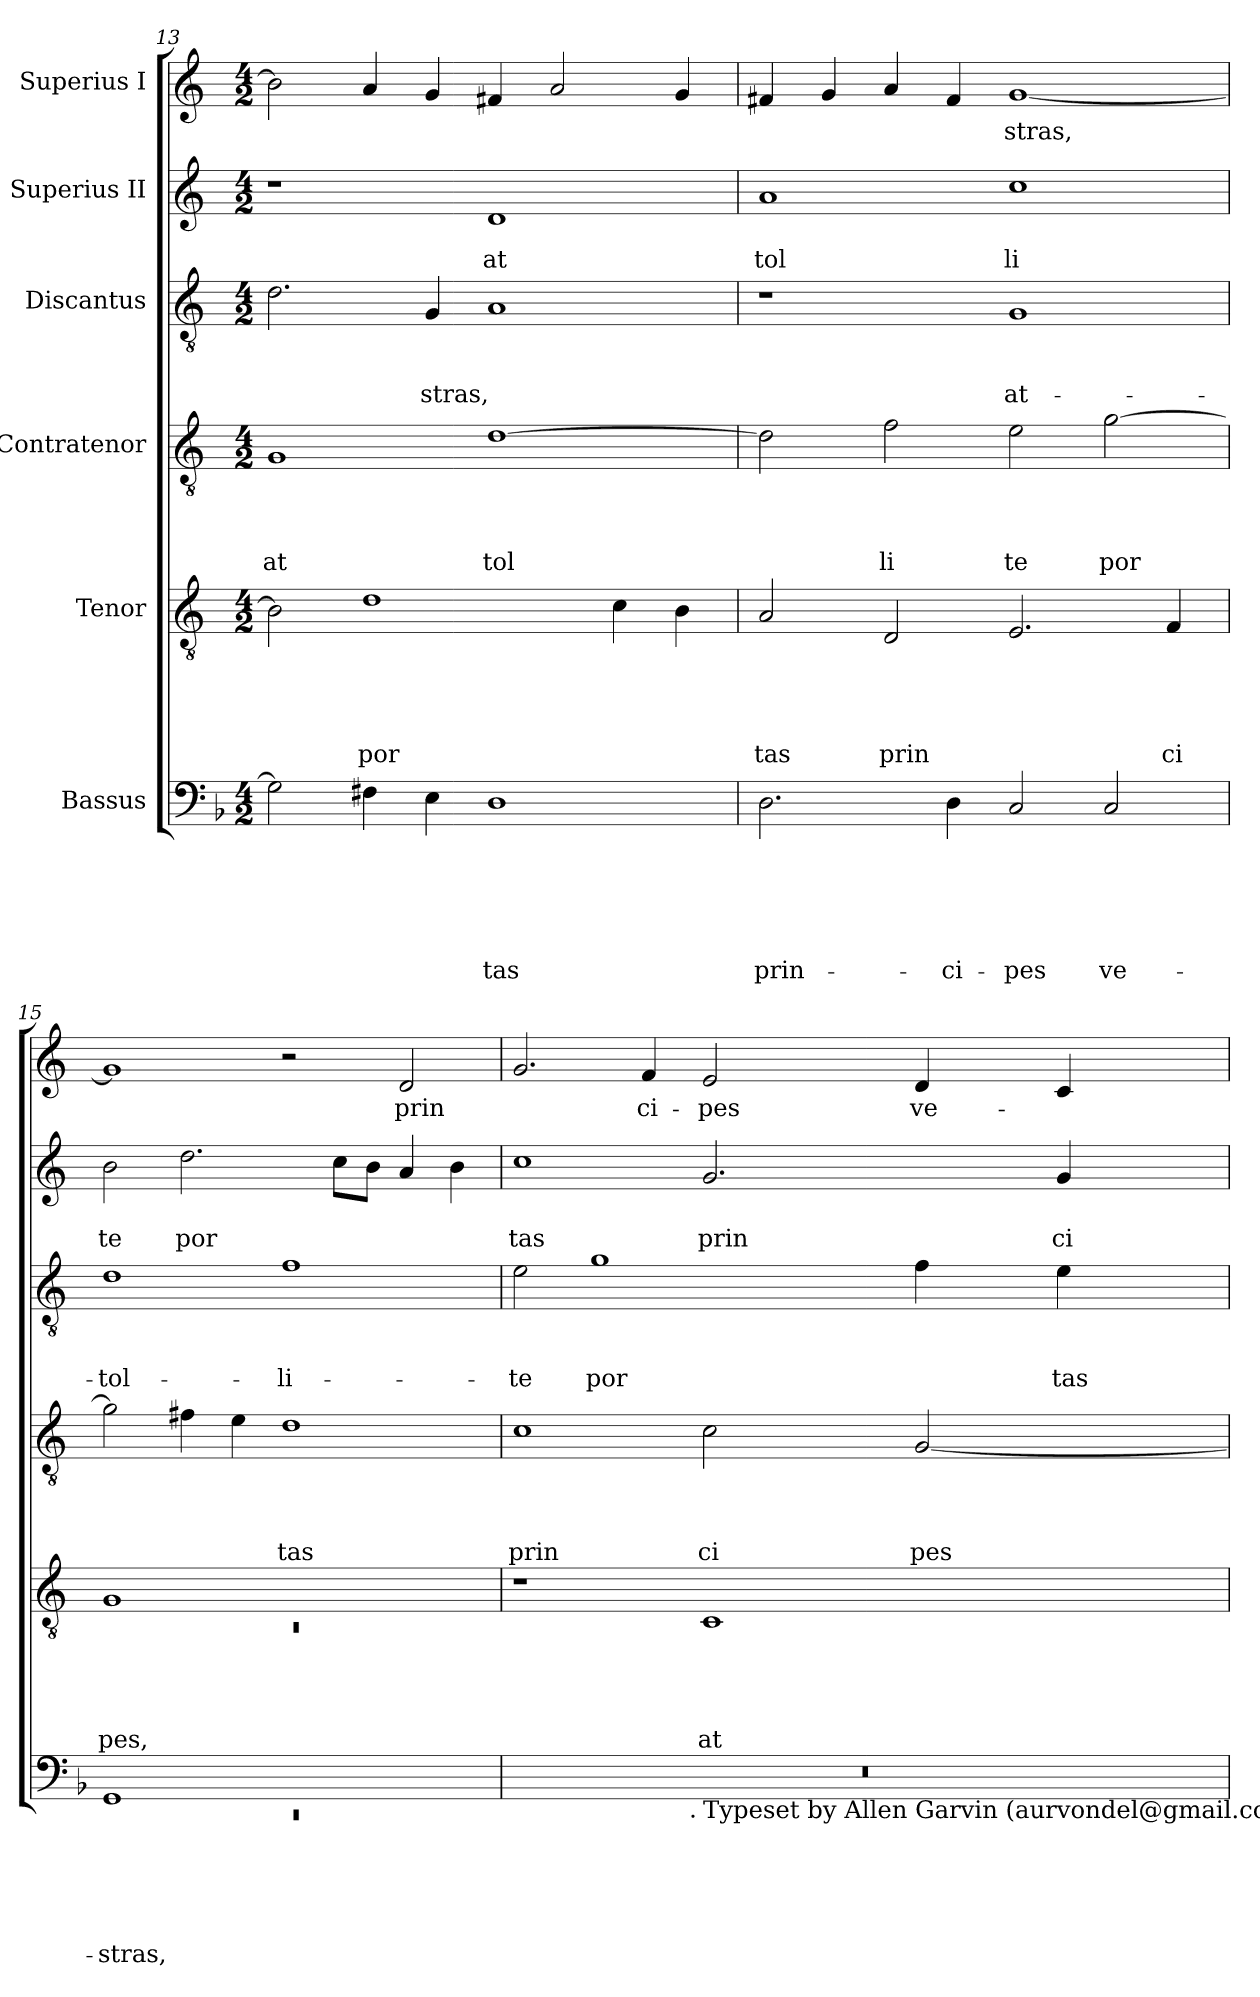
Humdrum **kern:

**kern	**text	**text	**text	**text	**text	**text	**kern	**text	**text	**text	**text	**text	**kern	**text	**text	**text	**text	**kern	**text	**text	**text	**kern	**text	**text	**kern	**text
*part6	*part6	*part6	*part6	*part6	*part6	*part6	*part5	*part5	*part5	*part5	*part5	*part5	*part4	*part4	*part4	*part4	*part4	*part3	*part3	*part3	*part3	*part2	*part2	*part2	*part1	*part1
*staff6	*staff6	*staff6	*staff6	*staff6	*staff6	*staff6	*staff5	*staff5	*staff5	*staff5	*staff5	*staff5	*staff4	*staff4	*staff4	*staff4	*staff4	*staff3	*staff3	*staff3	*staff3	*staff2	*staff2	*staff2	*staff1	*staff1
*I"Bassus	*	*	*	*	*	*	*I"Tenor	*	*	*	*	*	*I"Contratenor	*	*	*	*	*I"Discantus	*	*	*	*I"Superius II	*	*	*I"Superius I	*
*clefF4	*	*	*	*	*	*	*clefGv2	*	*	*	*	*	*clefGv2	*	*	*	*	*clefGv2	*	*	*	*clefG2	*	*	*clefG2	*
*	*	*	*	*	*	*	*ITrd-3c-5	*	*	*	*	*	*ITrd-3c-5	*	*	*	*	*ITrd-3c-5	*	*	*	*ITrd-3c-5	*	*	*ITrd-3c-5	*
*k[b-]	*	*	*	*	*	*	*k[b-]	*	*	*	*	*	*k[b-]	*	*	*	*	*k[b-]	*	*	*	*k[b-]	*	*	*k[b-]	*
*F:	*	*	*	*	*	*	*F:	*	*	*	*	*	*F:	*	*	*	*	*F:	*	*	*	*F:	*	*	*F:	*
*M4/2	*	*	*	*	*	*	*M4/2	*	*	*	*	*	*M4/2	*	*	*	*	*M4/2	*	*	*	*M4/2	*	*	*M4/2	*
=13	=13	=13	=13	=13	=13	=13	=13	=13	=13	=13	=13	=13	=13	=13	=13	=13	=13	=13	=13	=13	=13	=13	=13	=13	=13	=13
!	!	!	!	!	!	!	!	!	!	!	!	!	!	!	!	!	!LO:LY:b	!	!	!	!	!	!	!	!	!
2G\]	.	.	.	.	.	.	2e\]	.	.	.	.	.	1c	.	.	.	at	2.g\	.	.	.	1r	.	.	2ee\]	.
!	!	!	!	!	!	!	!	!	!	!	!	!LO:LY:b	!	!	!	!	!	!	!	!	!	!	!	!	!	!
4F#X\	.	.	.	.	.	.	1g	.	.	.	.	por	.	.	.	.	.	.	.	.	.	.	.	.	4dd/	.
!	!	!	!	!	!	!	!	!	!	!	!	!	!	!	!	!	!	!	!	!	!LO:LY:b	!	!	!	!	!
4E\	.	.	.	.	.	.	.	.	.	.	.	.	.	.	.	.	.	4c/	.	.	-stras,	.	.	.	4cc/	.
!	!	!	!	!	!	!LO:LY:b	!	!	!	!	!	!	!	!	!	!	!LO:LY:b	!	!	!	!	!	!	!LO:LY:b	!	!
1D	.	.	.	.	.	-tas	.	.	.	.	.	.	[>1g	.	.	.	tol	1d	.	.	.	1g	.	at	4bn/	.
.	.	.	.	.	.	.	.	.	.	.	.	.	.	.	.	.	.	.	.	.	.	.	.	.	2dd/	.
.	.	.	.	.	.	.	4f\	.	.	.	.	.	.	.	.	.	.	.	.	.	.	.	.	.	.	.
.	.	.	.	.	.	.	4e\	.	.	.	.	.	.	.	.	.	.	.	.	.	.	.	.	.	4cc/	.
=14	=14	=14	=14	=14	=14	=14	=14	=14	=14	=14	=14	=14	=14	=14	=14	=14	=14	=14	=14	=14	=14	=14	=14	=14	=14	=14
!	!	!	!	!	!	!LO:LY:b	!	!	!	!	!	!LO:LY:b	!	!	!	!	!	!	!	!	!	!	!	!LO:LY:b	!	!
2.D\	.	.	.	.	.	prin-	2d/	.	.	.	.	tas	2g\]	.	.	.	.	1r	.	.	.	1dd	.	tol	4bn/	.
.	.	.	.	.	.	.	.	.	.	.	.	.	.	.	.	.	.	.	.	.	.	.	.	.	4cc/	.
!	!	!	!	!	!	!	!	!	!	!	!	!LO:LY:b	!	!	!	!	!LO:LY:b	!	!	!	!	!	!	!	!	!
.	.	.	.	.	.	.	2G/	.	.	.	.	prin	2b-\	.	.	.	li	.	.	.	.	.	.	.	4dd/	.
!	!	!	!	!	!	!LO:LY:b	!	!	!	!	!	!	!	!	!	!	!	!	!	!	!	!	!	!	!	!
4D\	.	.	.	.	.	-ci-	.	.	.	.	.	.	.	.	.	.	.	.	.	.	.	.	.	.	4b/	.
!	!	!	!	!	!	!LO:LY:b	!	!	!	!	!	!	!	!	!	!	!LO:LY:b	!	!	!	!LO:LY:b	!	!	!LO:LY:b	!	!LO:LY:b
2C/	.	.	.	.	.	-pes	2.A/	.	.	.	.	.	2a\	.	.	.	te	1c	.	.	at-	1ff	.	li	[<1cc	stras,
!	!	!	!	!	!	!LO:LY:b	!	!	!	!	!	!	!	!	!	!	!LO:LY:b	!	!	!	!	!	!	!	!	!
2C/	.	.	.	.	.	ve-	.	.	.	.	.	.	[>2cc\	.	.	.	por	.	.	.	.	.	.	.	.	.
!	!	!	!	!	!	!	!	!	!	!	!	!LO:LY:b	!	!	!	!	!	!	!	!	!	!	!	!	!	!
.	.	.	.	.	.	.	4B-/	.	.	.	.	ci	.	.	.	.	.	.	.	.	.	.	.	.	.	.
=15	=15	=15	=15	=15	=15	=15	=15	=15	=15	=15	=15	=15	=15	=15	=15	=15	=15	=15	=15	=15	=15	=15	=15	=15	=15	=15
*^	*	*	*	*	*	*	*^	*	*	*	*	*	*	*	*	*	*	*	*	*	*	*	*	*	*	*
!	!LO:N:vis=1	!	!	!	!	!	!LO:LY:b	!	!LO:N:vis=1	!	!	!	!	!LO:LY:b	!	!	!	!	!	!	!	!	!LO:LY:b	!	!	!LO:LY:b	!	!
1GG	0rEE	.	.	.	.	.	-stras,	1c	0rC	.	.	.	.	pes,	2cc\]	.	.	.	.	1g	.	.	-tol-	2ee\	.	te	1cc]	.
!	!	!	!	!	!	!	!	!	!	!	!	!	!	!	!	!	!	!	!	!	!	!	!	!	!	!LO:LY:b	!	!
.	.	.	.	.	.	.	.	.	.	.	.	.	.	.	4bn\	.	.	.	.	.	.	.	.	2.gg\	.	por	.	.
.	.	.	.	.	.	.	.	.	.	.	.	.	.	.	4a\	.	.	.	.	.	.	.	.	.	.	.	.	.
!	!	!	!	!	!	!	!	!	!	!	!	!	!	!	!	!	!	!	!LO:LY:b	!	!	!	!LO:LY:b	!	!	!	!	!
1ryy	.	.	.	.	.	.	.	1ryy	.	.	.	.	.	.	1g	.	.	.	tas	1b-	.	.	-li-	.	.	.	2r	.
.	.	.	.	.	.	.	.	.	.	.	.	.	.	.	.	.	.	.	.	.	.	.	.	8ff\L	.	.	.	.
.	.	.	.	.	.	.	.	.	.	.	.	.	.	.	.	.	.	.	.	.	.	.	.	8ee\J	.	.	.	.
!	!	!	!	!	!	!	!	!	!	!	!	!	!	!	!	!	!	!	!	!	!	!	!	!	!	!	!	!LO:LY:b
.	.	.	.	.	.	.	.	.	.	.	.	.	.	.	.	.	.	.	.	.	.	.	.	4dd/	.	.	2g/	prin
.	.	.	.	.	.	.	.	.	.	.	.	.	.	.	.	.	.	.	.	.	.	.	.	4ee\	.	.	.	.
*v	*v	*	*	*	*	*	*	*	*	*	*	*	*	*	*	*	*	*	*	*	*	*	*	*	*	*	*	*
*	*	*	*	*	*	*	*v	*v	*	*	*	*	*	*	*	*	*	*	*	*	*	*	*	*	*	*	*
!!LO:LB:g=z
=16	=16	=16	=16	=16	=16	=16	=16	=16	=16	=16	=16	=16	=16	=16	=16	=16	=16	=16	=16	=16	=16	=16	=16	=16	=16	=16
!	!	!	!	!	!	!	!	!	!	!	!	!	!	!	!	!	!LO:LY:b	!	!	!	!LO:LY:b	!	!	!LO:LY:b	!	!
*^	*	*	*	*	*	*	*	*	*	*	*	*	*	*	*	*	*	*	*	*	*	*	*	*	*	*
*	*^	*	*	*	*	*	*	*	*	*	*	*	*	*	*	*	*	*	*	*	*	*	*	*	*	*	*
0r	2ryy	1ryy	.	.	.	.	.	.	1r	.	.	.	.	.	1f	.	.	.	prin	2a\	.	.	-te	1ff	.	tas	2.cc/	.
!	!	!	!	!	!	!	!	!	!	!	!	!	!	!	!	!	!	!	!	!	!	!	!LO:LY:b	!	!	!	!	!
.	4...ryy	.	.	.	.	.	.	.	.	.	.	.	.	.	.	.	.	.	.	1cc	.	.	por	.	.	.	.	.
!	!	!	!	!	!	!	!	!	!	!	!	!	!	!	!	!	!	!	!	!	!	!	!	!	!	!	!	!LO:LY:b
.	.	.	.	.	.	.	.	.	.	.	.	.	.	.	.	.	.	.	.	.	.	.	.	.	.	.	4b-/	ci-
!	!LO:TX:b:t=.	!	!	!	!	!	!	!	!	!	!	!	!	!	!	!	!	!	!	!	!	!	!	!	!	!	!	!
.	1ryy	.	.	.	.	.	.	.	.	.	.	.	.	.	.	.	.	.	.	.	.	.	.	.	.	.	.	.
!	!	!LO:TX:b:t=Typeset by Allen Garvin (aurvondel@gmail.com)	!	!	!	!	!	!	!	!	!	!	!	!	!	!	!	!	!	!	!	!	!	!	!	!	!	!
!	!	!	!	!	!	!	!	!	!	!	!	!	!	!LO:LY:b	!	!	!	!	!LO:LY:b	!	!	!	!	!	!	!LO:LY:b	!	!LO:LY:b
.	.	1ryy	.	.	.	.	.	.	1F	.	.	.	.	at	2f\	.	.	.	ci	.	.	.	.	2.cc/	.	prin	2a/	-pes
!	!	!	!	!	!	!	!	!	!	!	!	!	!	!	!	!	!	!	!LO:LY:b	!	!	!	!	!	!	!	!	!LO:LY:b
.	.	.	.	.	.	.	.	.	.	.	.	.	.	.	[<2c/	.	.	.	pes	4b-\	.	.	.	.	.	.	4g/	ve-
!	!	!	!	!	!	!	!	!	!	!	!	!	!	!	!	!	!	!	!	!	!	!	!LO:LY:b	!	!	!LO:LY:b	!	!
.	.	.	.	.	.	.	.	.	.	.	.	.	.	.	.	.	.	.	.	4a\	.	.	tas	4cc/	.	ci	4f/	.
.	32ryy	.	.	.	.	.	.	.	.	.	.	.	.	.	.	.	.	.	.	.	.	.	.	.	.	.	.	.
*v	*v	*v	*	*	*	*	*	*	*	*	*	*	*	*	*	*	*	*	*	*	*	*	*	*	*	*	*	*
=	=	=	=	=	=	=	=	=	=	=	=	=	=	=	=	=	=	=	=	=	=	=	=	=	=	=
*-	*-	*-	*-	*-	*-	*-	*-	*-	*-	*-	*-	*-	*-	*-	*-	*-	*-	*-	*-	*-	*-	*-	*-	*-	*-	*-
